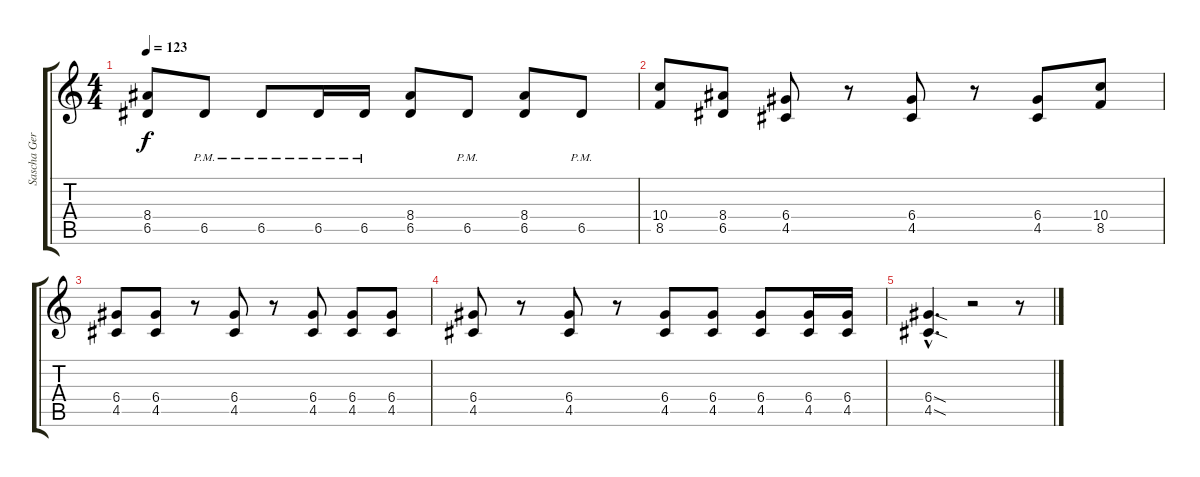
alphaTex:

\track ("Sascha Gerbig" "Sascha Ger") {instrument overdrivenguitar}
\staff {score tabs}
\tuning (E4 B3 G3 D3 A2 E2) {hide}
\ts (4 4)
\tempo 123
\clef g2
\ks c
(8.4{t} 6.5{t}).8{dy f} 6.5{pm}.8 6.5{pm}.8 6.5{pm}.16 6.5{pm}.16 (8.4 6.5).8 6.5{pm}.8 (8.4 6.5).8 6.5{pm}.8 |
(10.4 8.5).8 (8.4 6.5).8 (6.4 4.5).8 r.8 (6.4 4.5).8 r.8 (6.4 4.5).8 (10.4 8.5).8 |
(6.4 4.5).8 (6.4 4.5).8 r.8 (6.4 4.5).8 r.8 (6.4 4.5).8 (6.4 4.5).8 (6.4 4.5).8 |
(6.4 4.5).8 r.8 (6.4 4.5).8 r.8 (6.4 4.5).8 (6.4 4.5).8 (6.4 4.5).8 (6.4 4.5).16 (6.4 4.5).16 |
(6.4{sod hac} 4.5{sod hac}).4{d} r.2 r.8
